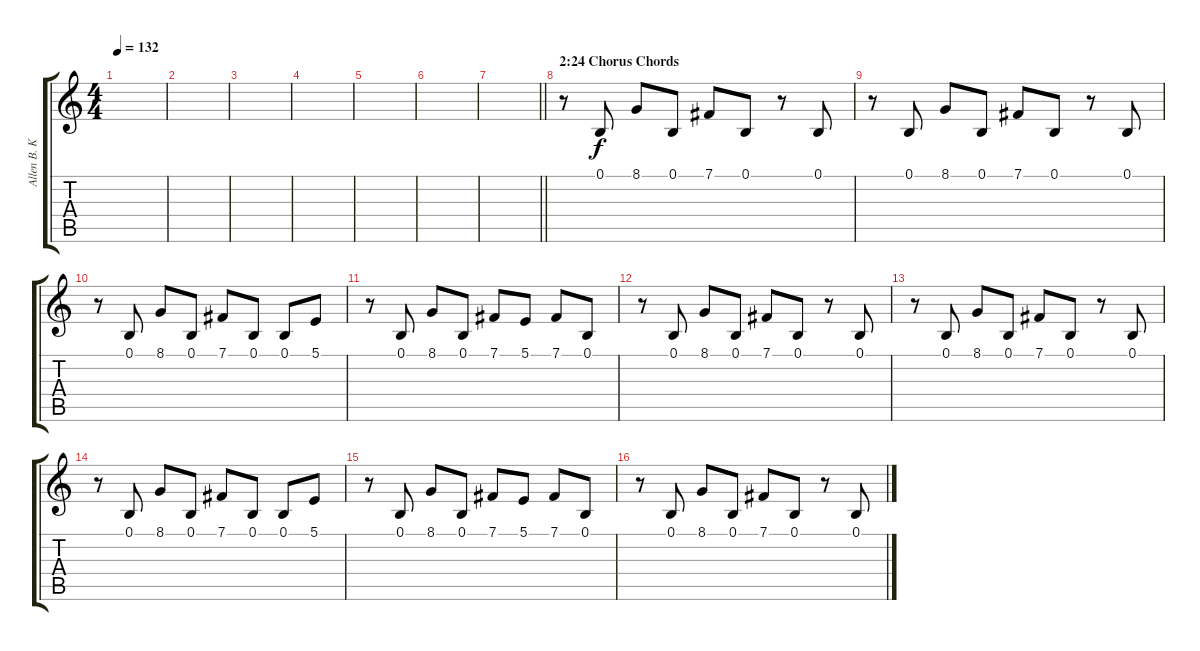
\track ("Allen B. Konstanz (Keys II)" "Allen B. K") {instrument lead2sawtooth}
\staff {score tabs}
\tuning (B3 Gb3 D3 A2 E2 B1) {hide}
\ts (4 4)
\tempo 132
\clef g2
\ks c
|
|
|
|
|
|
\barLineRight lightlight
|
\section ("" "2:24 Chorus Chords")
r.8 0.1.8 8.1.8 0.1.8 7.1.8 0.1.8 r.8 0.1.8 |
r.8 0.1.8 8.1.8 0.1.8 7.1.8 0.1.8 r.8 0.1.8 |
r.8 0.1.8 8.1.8 0.1.8 7.1.8 0.1.8 0.1.8 5.1.8 |
r.8 0.1.8 8.1.8 0.1.8 7.1.8 5.1.8 7.1.8 0.1.8 |
r.8 0.1.8 8.1.8 0.1.8 7.1.8 0.1.8 r.8 0.1.8 |
r.8 0.1.8 8.1.8 0.1.8 7.1.8 0.1.8 r.8 0.1.8 |
r.8 0.1.8 8.1.8 0.1.8 7.1.8 0.1.8 0.1.8 5.1.8 |
r.8 0.1.8 8.1.8 0.1.8 7.1.8 5.1.8 7.1.8 0.1.8 |
r.8 0.1.8 8.1.8 0.1.8 7.1.8 0.1.8 r.8 0.1.8
